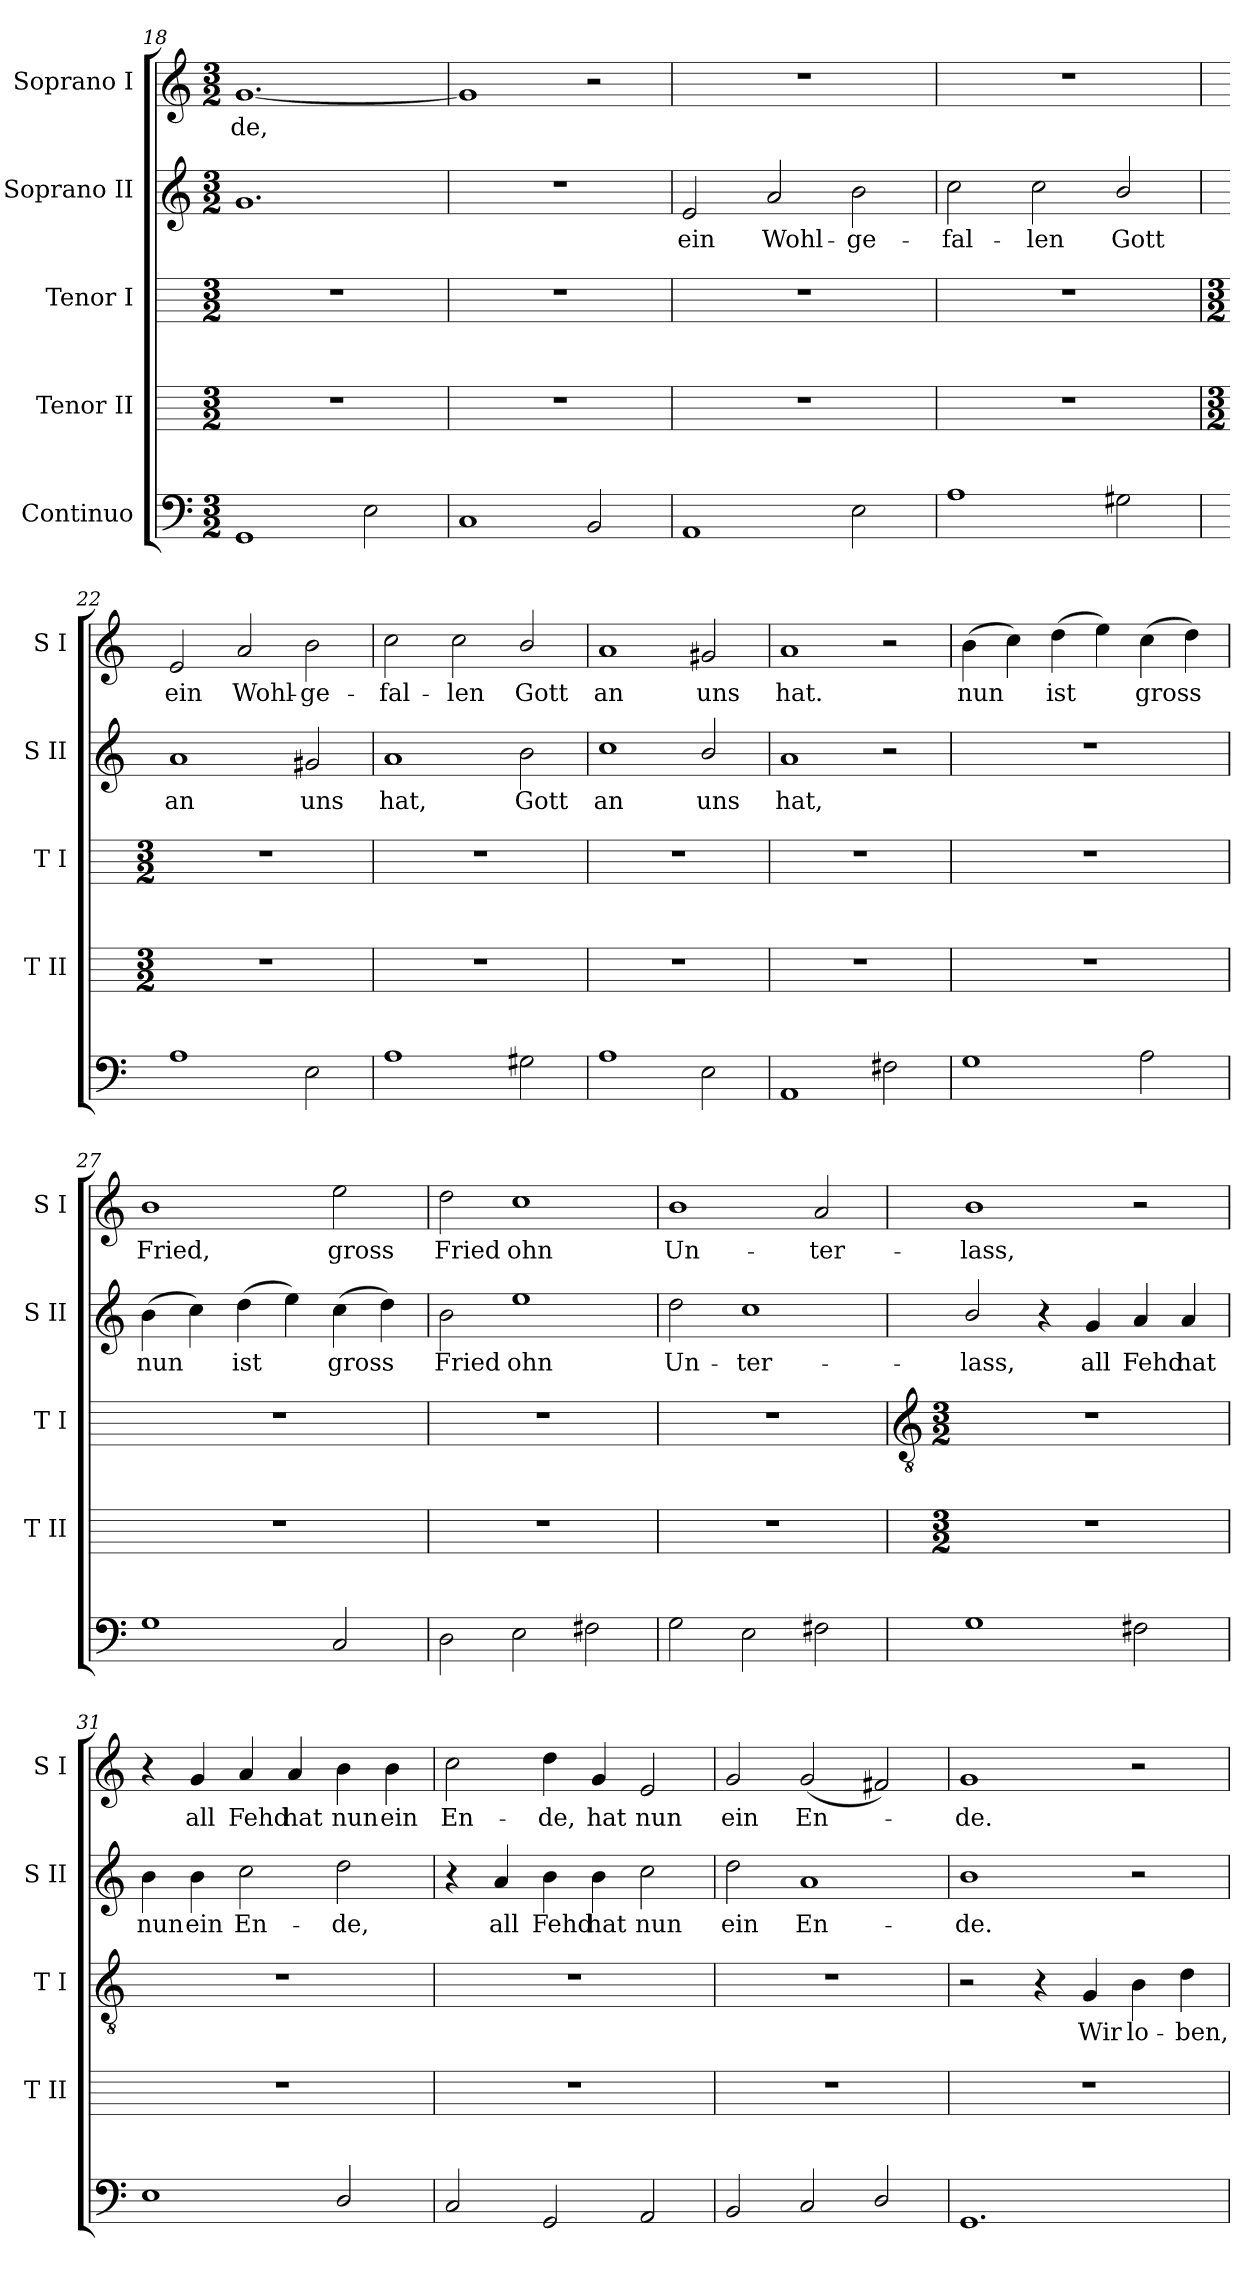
**kern	**kern	**kern	**text	**kern	**text	**kern	**text
*part5	*part4	*part3	*part3	*part2	*part2	*part1	*part1
*staff5	*staff4	*staff3	*staff3	*staff2	*staff2	*staff1	*staff1
*I"Continuo	*I"Tenor II	*I"Tenor I	*	*I"Soprano II	*	*I"Soprano I	*
*	*I'T II	*I'T I	*	*I'S II	*	*I'S I	*
*clefF4	*	*	*	*clefG2	*	*clefG2	*
*k[]	*	*	*	*k[]	*	*k[]	*
*C:	*	*	*	*C:	*	*C:	*
*M3/2	*M3/2	*M3/2	*	*M3/2	*	*M3/2	*
=18	=18	=18	=18	=18	=18	=18	=18
!	!	!	!	!	!	!	!LO:LY:b
1GG	1.r	1.r	.	1.g	.	[1.g	-de,
2E	.	.	.	.	.	.	.
=19	=19	=19	=19	=19	=19	=19	=19
!	!	!	!	!LO:N:vis=1	!	!	!
1C	1.r	1.r	.	1.r	.	1g]	.
2BB	.	.	.	.	.	2r	.
=20	=20	=20	=20	=20	=20	=20	=20
!	!	!	!	!	!LO:LY:b	!LO:N:vis=1	!
1AA	1.r	1.r	.	2e	ein	1.r	.
!	!	!	!	!	!LO:LY:b	!	!
.	.	.	.	2a	Wohl-	.	.
!	!	!	!	!	!LO:LY:b	!	!
2E	.	.	.	2b	-ge-	.	.
=21	=21	=21	=21	=21	=21	=21	=21
!	!	!	!	!	!LO:LY:b	!LO:N:vis=1	!
1A	1.r	1.r	.	2cc	-fal-	1.r	.
!	!	!	!	!	!LO:LY:b	!	!
.	.	.	.	2cc	-len	.	.
!	!	!	!	!	!LO:LY:b	!	!
2G#X	.	.	.	2b/	Gott	.	.
!!LO:LB:g=z
=22	=22	=22	=22	=22	=22	=22	=22
*	*M3/2	*M3/2	*	*	*	*	*
!	!	!	!	!	!LO:LY:b	!	!LO:LY:b
1A	1.r	1.r	.	1a	an	2e	ein
!	!	!	!	!	!	!	!LO:LY:b
.	.	.	.	.	.	2a	Wohl-
!	!	!	!	!	!LO:LY:b	!	!LO:LY:b
2E	.	.	.	2g#X	uns	2b	-ge-
=23	=23	=23	=23	=23	=23	=23	=23
!	!	!	!	!	!LO:LY:b	!	!LO:LY:b
1A	1.r	1.r	.	1a	hat,	2cc	-fal-
!	!	!	!	!	!	!	!LO:LY:b
.	.	.	.	.	.	2cc	-len
!	!	!	!	!	!LO:LY:b	!	!LO:LY:b
2G#X	.	.	.	2b	Gott	2b/	Gott
=24	=24	=24	=24	=24	=24	=24	=24
!	!	!	!	!	!LO:LY:b	!	!LO:LY:b
1A	1.r	1.r	.	1cc	an	1a	an
!	!	!	!	!	!LO:LY:b	!	!LO:LY:b
2E	.	.	.	2b/	uns	2g#X	uns
=25	=25	=25	=25	=25	=25	=25	=25
!	!	!	!	!	!LO:LY:b	!	!LO:LY:b
1AA	1.r	1.r	.	1a	hat,	1a	hat.
2F#X	.	.	.	2r	.	2r	.
=26	=26	=26	=26	=26	=26	=26	=26
!	!	!	!	!LO:N:vis=1	!	!	!LO:LY:b
1G	1.r	1.r	.	1.r	.	(>4b	nun
.	.	.	.	.	.	4cc)	.
!	!	!	!	!	!	!	!LO:LY:b
.	.	.	.	.	.	(>4dd	ist
.	.	.	.	.	.	4ee)	.
!	!	!	!	!	!	!	!LO:LY:b
2A	.	.	.	.	.	(>4cc	gross
.	.	.	.	.	.	4dd)	.
=27	=27	=27	=27	=27	=27	=27	=27
!	!	!	!	!	!LO:LY:b	!	!LO:LY:b
1G	1.r	1.r	.	(>4b	nun	1b	Fried,
.	.	.	.	4cc)	.	.	.
!	!	!	!	!	!LO:LY:b	!	!
.	.	.	.	(>4dd	ist	.	.
.	.	.	.	4ee)	.	.	.
!	!	!	!	!	!LO:LY:b	!	!LO:LY:b
2C	.	.	.	(>4cc	gross	2ee	gross
.	.	.	.	4dd)	.	.	.
=28	=28	=28	=28	=28	=28	=28	=28
!	!	!	!	!	!LO:LY:b	!	!LO:LY:b
2D	1.r	1.r	.	2b	Fried	2dd	Fried
!	!	!	!	!	!LO:LY:b	!	!LO:LY:b
2E	.	.	.	1ee	ohn	1cc	ohn
2F#X	.	.	.	.	.	.	.
=29	=29	=29	=29	=29	=29	=29	=29
!	!	!	!	!	!LO:LY:b	!	!LO:LY:b
2G	1.r	1.r	.	2dd	Un-	1b	Un-
!	!	!	!	!	!LO:LY:b	!	!
2E	.	.	.	1cc	-ter-	.	.
!	!	!	!	!	!	!	!LO:LY:b
2F#X	.	.	.	.	.	2a	-ter-
!!LO:LB:g=z
=30	=30	=30	=30	=30	=30	=30	=30
*	*	*clefGv2	*	*	*	*	*
*	*	*k[]	*	*	*	*	*
*	*	*C:	*	*	*	*	*
*	*M3/2	*M3/2	*	*	*	*	*
!	!	!LO:N:vis=1	!	!	!LO:LY:b	!	!LO:LY:b
1G	1.r	1.r	.	2b/	-lass,	1b	-lass,
.	.	.	.	4r	.	.	.
!	!	!	!	!	!LO:LY:b	!	!
.	.	.	.	4g	all	.	.
!	!	!	!	!	!LO:LY:b	!	!
2F#X	.	.	.	4a	Fehd	2r	.
!	!	!	!	!	!LO:LY:b	!	!
.	.	.	.	4a	hat	.	.
=31	=31	=31	=31	=31	=31	=31	=31
!	!	!LO:N:vis=1	!	!	!LO:LY:b	!	!
1E	1.r	1.r	.	4b	nun	4r	.
!	!	!	!	!	!LO:LY:b	!	!LO:LY:b
.	.	.	.	4b	ein	4g	all
!	!	!	!	!	!LO:LY:b	!	!LO:LY:b
.	.	.	.	2cc	En-	4a	Fehd
!	!	!	!	!	!	!	!LO:LY:b
.	.	.	.	.	.	4a	hat
!	!	!	!	!	!LO:LY:b	!	!LO:LY:b
2D/	.	.	.	2dd	-de,	4b	nun
!	!	!	!	!	!	!	!LO:LY:b
.	.	.	.	.	.	4b	ein
=32	=32	=32	=32	=32	=32	=32	=32
!	!	!LO:N:vis=1	!	!	!	!	!LO:LY:b
2C	1.r	1.r	.	4r	.	2cc	En-
!	!	!	!	!	!LO:LY:b	!	!
.	.	.	.	4a	all	.	.
!	!	!	!	!	!LO:LY:b	!	!LO:LY:b
2GG	.	.	.	4b	Fehd	4dd	-de,
!	!	!	!	!	!LO:LY:b	!	!LO:LY:b
.	.	.	.	4b	hat	4g	hat
!	!	!	!	!	!LO:LY:b	!	!LO:LY:b
2AA	.	.	.	2cc	nun	2e	nun
=33	=33	=33	=33	=33	=33	=33	=33
!	!	!LO:N:vis=1	!	!	!LO:LY:b	!	!LO:LY:b
2BB	1.r	1.r	.	2dd	ein	2g	ein
!	!	!	!	!	!LO:LY:b	!	!LO:LY:b
2C	.	.	.	1a	En-	(<2g	En-
2D/	.	.	.	.	.	2f#X)	.
=34	=34	=34	=34	=34	=34	=34	=34
!	!	!	!	!	!LO:LY:b	!	!LO:LY:b
1.GG	1.r	2r	.	1b	-de.	1g	de.
.	.	4r	.	.	.	.	.
!	!	!	!LO:LY:b	!	!	!	!
.	.	4G	Wir	.	.	.	.
!	!	!	!LO:LY:b	!	!	!	!
.	.	4B	lo-	2r	.	2r	.
!	!	!	!LO:LY:b	!	!	!	!
.	.	4d	-ben,	.	.	.	.
=	=	=	=	=	=	=	=
*-	*-	*-	*-	*-	*-	*-	*-
